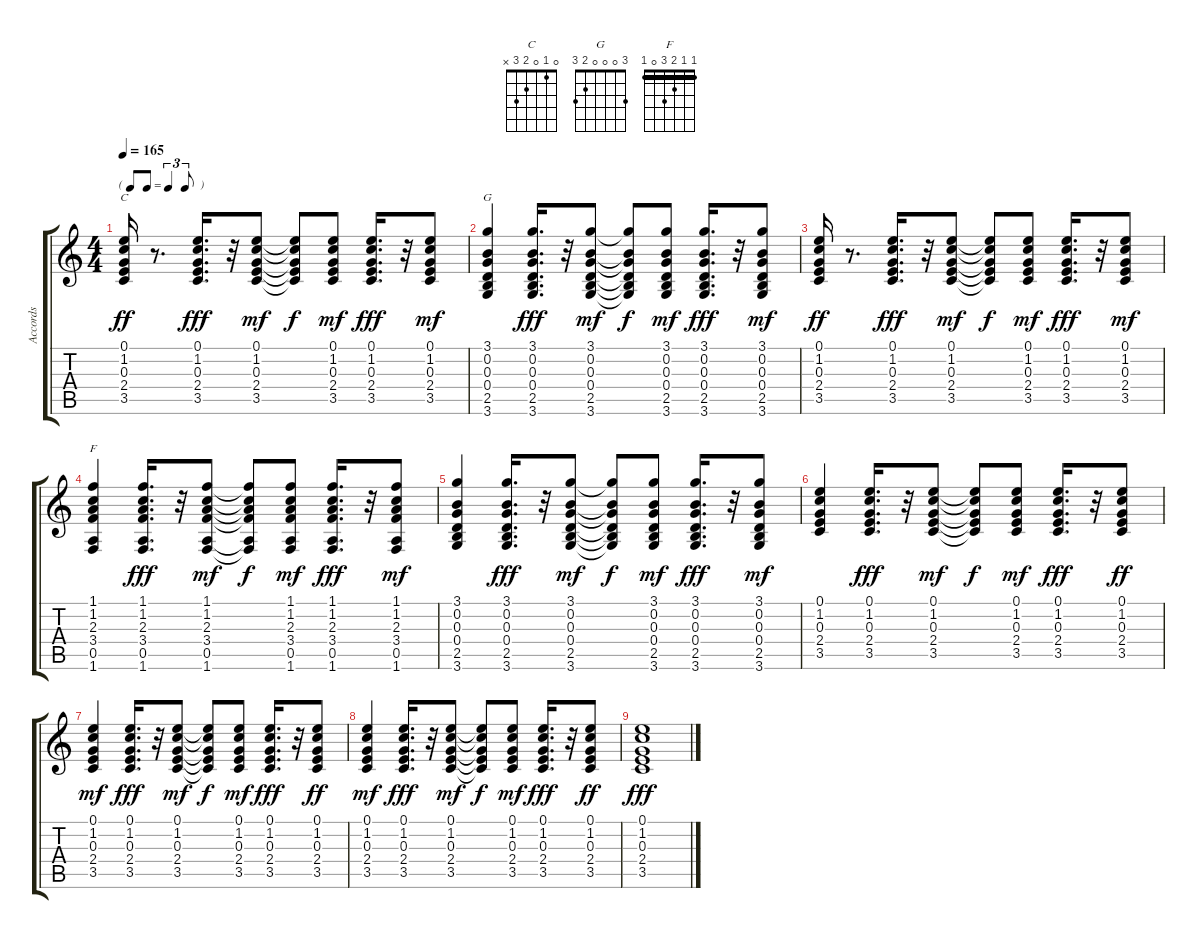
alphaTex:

\track ("Accords" "Accords") {instrument acousticguitarsteel}
\staff {score tabs}
\tuning (E4 B3 G3 D3 A2 E2) {hide}
\chord ("C" 0 1 0 2 3 x)
\chord ("G" 3 0 0 0 2 3)
\chord ("F" 1 1 2 3 0 1) {barre 1}
\ts (4 4)
\tf triplet8th
\tempo 165
\clef g2
\ks c
(0.1 1.2 0.3 2.4 3.5).16{ch "C" dy ff} r.8{d} (0.1 1.2 0.3 2.4 3.5).16{d dy fff} r.32 (0.1 1.2 0.3 2.4 3.5).8{dy mf} (0.1{t} 1.2{t} 0.3{t} 2.4{t} 3.5{t}).8{dy f} (0.1 1.2 0.3 2.4 3.5).8{dy mf} (0.1 1.2 0.3 2.4 3.5).16{d dy fff} r.32 (0.1 1.2 0.3 2.4 3.5).8{dy mf} |
(3.1 0.2 0.3 0.4 2.5 3.6).4{ch "G"} (3.1 0.2 0.3 0.4 2.5 3.6).16{d dy fff} r.32 (3.1 0.2 0.3 0.4 2.5 3.6).8{dy mf} (3.1{t} 0.2{t} 0.3{t} 0.4{t} 2.5{t} 3.6{t}).8{dy f} (3.1 0.2 0.3 0.4 2.5 3.6).8{dy mf} (3.1 0.2 0.3 0.4 2.5 3.6).16{d dy fff} r.32 (3.1 0.2 0.3 0.4 2.5 3.6).8{dy mf} |
(0.1 1.2 0.3 2.4 3.5).16{dy ff} r.8{d} (0.1 1.2 0.3 2.4 3.5).16{d dy fff} r.32 (0.1 1.2 0.3 2.4 3.5).8{dy mf} (0.1{t} 1.2{t} 0.3{t} 2.4{t} 3.5{t}).8{dy f} (0.1 1.2 0.3 2.4 3.5).8{dy mf} (0.1 1.2 0.3 2.4 3.5).16{d dy fff} r.32 (0.1 1.2 0.3 2.4 3.5).8{dy mf} |
(1.1 1.2 2.3 3.4 0.5 1.6).4{ch "F"} (1.1 1.2 2.3 3.4 0.5 1.6).16{d dy fff} r.32 (1.1 1.2 2.3 3.4 0.5 1.6).8{dy mf} (1.1{t} 1.2{t} 2.3{t} 3.4{t} 0.5{t} 1.6{t}).8{dy f} (1.1 1.2 2.3 3.4 0.5 1.6).8{dy mf} (1.1 1.2 2.3 3.4 0.5 1.6).16{d dy fff} r.32 (1.1 1.2 2.3 3.4 0.5 1.6).8{dy mf} |
(3.1 0.2 0.3 0.4 2.5 3.6).4 (3.1 0.2 0.3 0.4 2.5 3.6).16{d dy fff} r.32 (3.1 0.2 0.3 0.4 2.5 3.6).8{dy mf} (3.1{t} 0.2{t} 0.3{t} 0.4{t} 2.5{t} 3.6{t}).8{dy f} (3.1 0.2 0.3 0.4 2.5 3.6).8{dy mf} (3.1 0.2 0.3 0.4 2.5 3.6).16{d dy fff} r.32 (3.1 0.2 0.3 0.4 2.5 3.6).8{dy mf} |
(0.1 1.2 0.3 2.4 3.5).4 (0.1 1.2 0.3 2.4 3.5).16{d dy fff} r.32 (0.1 1.2 0.3 2.4 3.5).8{dy mf} (0.1{t} 1.2{t} 0.3{t} 2.4{t} 3.5{t}).8{dy f} (0.1 1.2 0.3 2.4 3.5).8{dy mf} (0.1 1.2 0.3 2.4 3.5).16{d dy fff} r.32 (0.1 1.2 0.3 2.4 3.5).8{dy ff} |
(0.1 1.2 0.3 2.4 3.5).4{dy mf} (0.1 1.2 0.3 2.4 3.5).16{d dy fff} r.32 (0.1 1.2 0.3 2.4 3.5).8{dy mf} (0.1{t} 1.2{t} 0.3{t} 2.4{t} 3.5{t}).8{dy f} (0.1 1.2 0.3 2.4 3.5).8{dy mf} (0.1 1.2 0.3 2.4 3.5).16{d dy fff} r.32 (0.1 1.2 0.3 2.4 3.5).8{dy ff} |
(0.1 1.2 0.3 2.4 3.5).4{dy mf} (0.1 1.2 0.3 2.4 3.5).16{d dy fff} r.32 (0.1 1.2 0.3 2.4 3.5).8{dy mf} (0.1{t} 1.2{t} 0.3{t} 2.4{t} 3.5{t}).8{dy f} (0.1 1.2 0.3 2.4 3.5).8{dy mf} (0.1 1.2 0.3 2.4 3.5).16{d dy fff} r.32 (0.1 1.2 0.3 2.4 3.5).8{dy ff} |
(0.1 1.2 0.3 2.4 3.5).1{dy fff}
